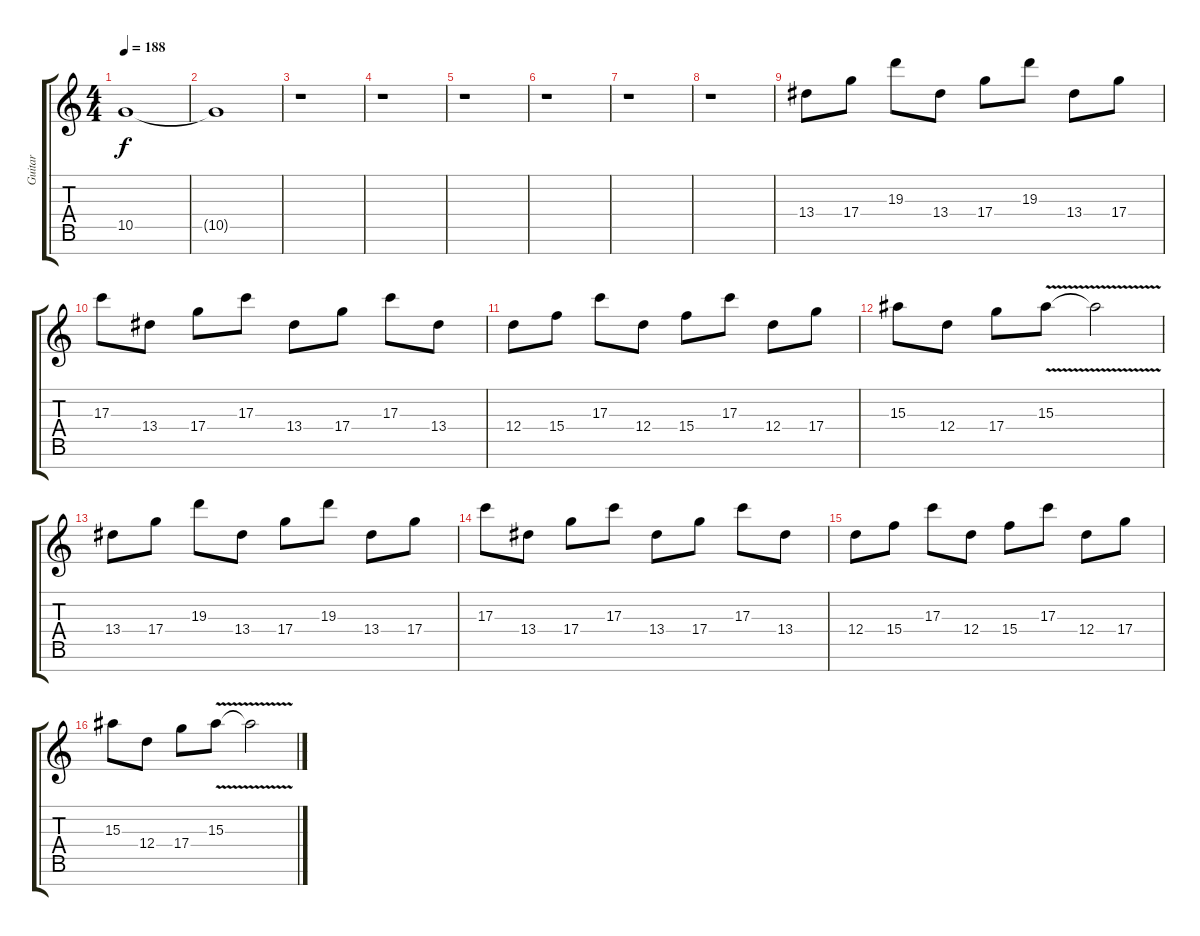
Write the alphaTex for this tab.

\track ("Guitar" "Guitar") {instrument distortionguitar}
\staff {score tabs}
\tuning (E4 B3 G3 D3 A2 D2 B1) {hide}
\ts (4 4)
\tempo 188
\clef g2
\ks c
10.5.1{dy f volume 5} |
10.5{t}.1 |
r.1{volume 16} |
r.1 |
r.1 |
r.1 |
r.1 |
r.1 |
13.4.8{instrument distortionguitar} 17.4.8 19.3.8 13.4.8 17.4.8 19.3.8 13.4.8 17.4.8 |
17.3.8 13.4.8 17.4.8 17.3.8 13.4.8 17.4.8 17.3.8 13.4.8 |
12.4.8 15.4.8 17.3.8 12.4.8 15.4.8 17.3.8 12.4.8 17.4.8 |
15.3.8 12.4.8 17.4.8 15.3{v}.8 15.3{t}.2 |
13.4.8 17.4.8 19.3.8 13.4.8 17.4.8 19.3.8 13.4.8 17.4.8 |
17.3.8 13.4.8 17.4.8 17.3.8 13.4.8 17.4.8 17.3.8 13.4.8 |
12.4.8 15.4.8 17.3.8 12.4.8 15.4.8 17.3.8 12.4.8 17.4.8 |
15.3.8 12.4.8 17.4.8 15.3{v}.8 15.3{t}.2
